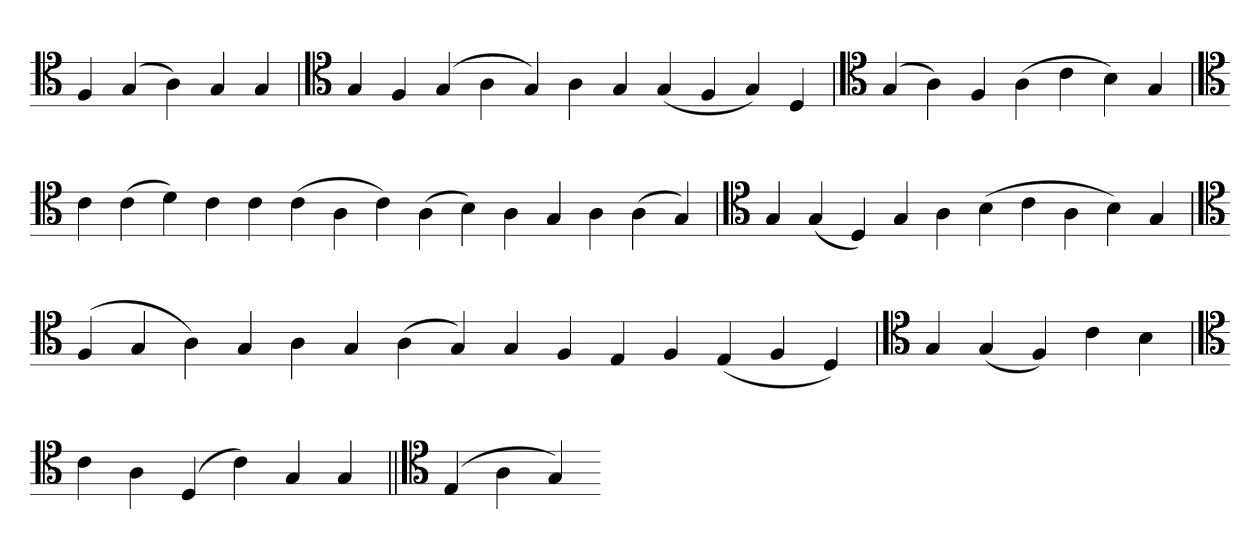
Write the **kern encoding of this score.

**kern
*part1
*staff1
*clefC4
=
4F
(4G
4A)
4G
4G
=`
*clefC4
4G
4F
(4G
4A
4G)
4A
4G
(4G
4F
4G)
4D
=`
*clefC4
(4G
4A)
4F
(4A
4c
4B)
4G
=
*clefC4
4c
(4c
4d)
4c
4c
(4c
4A
4c)
(4A
4B)
4A
4G
4A
(4A
4G)
=`
*clefC4
4G
(4G
4D)
4G
4A
(4B
4c
4A
4B)
4G
=
*clefC4
(4F
4G
4A)
4G
4A
4G
(4A
4G)
4G
4F
4E
4F
(4E
4F
4D)
='
*clefC4
4G
(4G
4F)
4c
4B
=`
*clefC4
4c
4A
(4D
4c)
4G
4G
=||
*clefC4
(4E
4A
4G)
=-
*-
